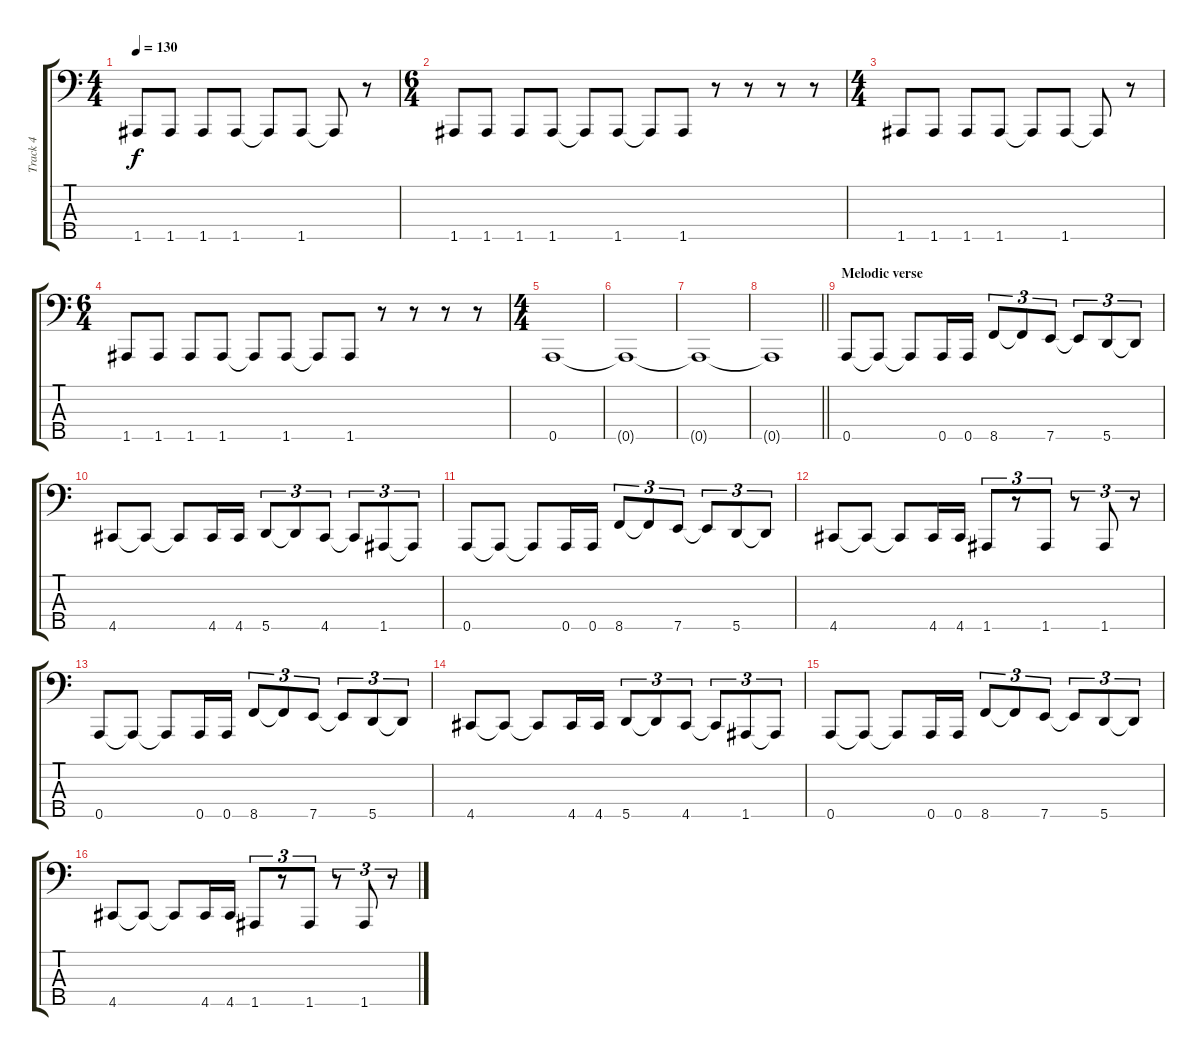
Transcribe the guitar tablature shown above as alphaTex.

\track ("Track 4" "Track 4") {instrument electricbasspick}
\staff {score tabs}
\tuning (G2 D2 A1 E1 A0) {hide}
\ts (4 4)
\tempo 130
\clef f4
\ks c
1.5.8{dy f} 1.5.8 1.5.8 1.5.8 1.5{t}.8 1.5.8 1.5{t}.8 r.8 |
\ts (6 4)
1.5.8 1.5.8 1.5.8 1.5.8 1.5{t}.8 1.5.8 1.5{t}.8 1.5.8 r.8 r.8 r.8 r.8 |
\ts (4 4)
1.5.8 1.5.8 1.5.8 1.5.8 1.5{t}.8 1.5.8 1.5{t}.8 r.8 |
\ts (6 4)
1.5.8 1.5.8 1.5.8 1.5.8 1.5{t}.8 1.5.8 1.5{t}.8 1.5.8 r.8 r.8 r.8 r.8 |
\ts (4 4)
0.5.1 |
0.5{t}.1 |
0.5{t}.1 |
\barLineRight lightlight
0.5{t}.1 |
\section ("" "Melodic verse")
0.5.8 0.5{t}.8 0.5{t}.8 0.5.16 0.5.16 8.5.8{tu (3 2)} 8.5{t}.8{tu (3 2)} 7.5.8{tu (3 2)} 7.5{t}.8{tu (3 2)} 5.5.8{tu (3 2)} 5.5{t}.8{tu (3 2)} |
4.5.8 4.5{t}.8 4.5{t}.8 4.5.16 4.5.16 5.5.8{tu (3 2)} 5.5{t}.8{tu (3 2)} 4.5.8{tu (3 2)} 4.5{t}.8{tu (3 2)} 1.5.8{tu (3 2)} 1.5{t}.8{tu (3 2)} |
0.5.8 0.5{t}.8 0.5{t}.8 0.5.16 0.5.16 8.5.8{tu (3 2)} 8.5{t}.8{tu (3 2)} 7.5.8{tu (3 2)} 7.5{t}.8{tu (3 2)} 5.5.8{tu (3 2)} 5.5{t}.8{tu (3 2)} |
4.5.8 4.5{t}.8 4.5{t}.8 4.5.16 4.5.16 1.5.8{tu (3 2)} r.8{tu (3 2)} 1.5.8{tu (3 2)} r.8{tu (3 2)} 1.5.8{tu (3 2)} r.8{tu (3 2)} |
0.5.8 0.5{t}.8 0.5{t}.8 0.5.16 0.5.16 8.5.8{tu (3 2)} 8.5{t}.8{tu (3 2)} 7.5.8{tu (3 2)} 7.5{t}.8{tu (3 2)} 5.5.8{tu (3 2)} 5.5{t}.8{tu (3 2)} |
4.5.8 4.5{t}.8 4.5{t}.8 4.5.16 4.5.16 5.5.8{tu (3 2)} 5.5{t}.8{tu (3 2)} 4.5.8{tu (3 2)} 4.5{t}.8{tu (3 2)} 1.5.8{tu (3 2)} 1.5{t}.8{tu (3 2)} |
0.5.8 0.5{t}.8 0.5{t}.8 0.5.16 0.5.16 8.5.8{tu (3 2)} 8.5{t}.8{tu (3 2)} 7.5.8{tu (3 2)} 7.5{t}.8{tu (3 2)} 5.5.8{tu (3 2)} 5.5{t}.8{tu (3 2)} |
4.5.8 4.5{t}.8 4.5{t}.8 4.5.16 4.5.16 1.5.8{tu (3 2)} r.8{tu (3 2)} 1.5.8{tu (3 2)} r.8{tu (3 2)} 1.5.8{tu (3 2)} r.8{tu (3 2)}
